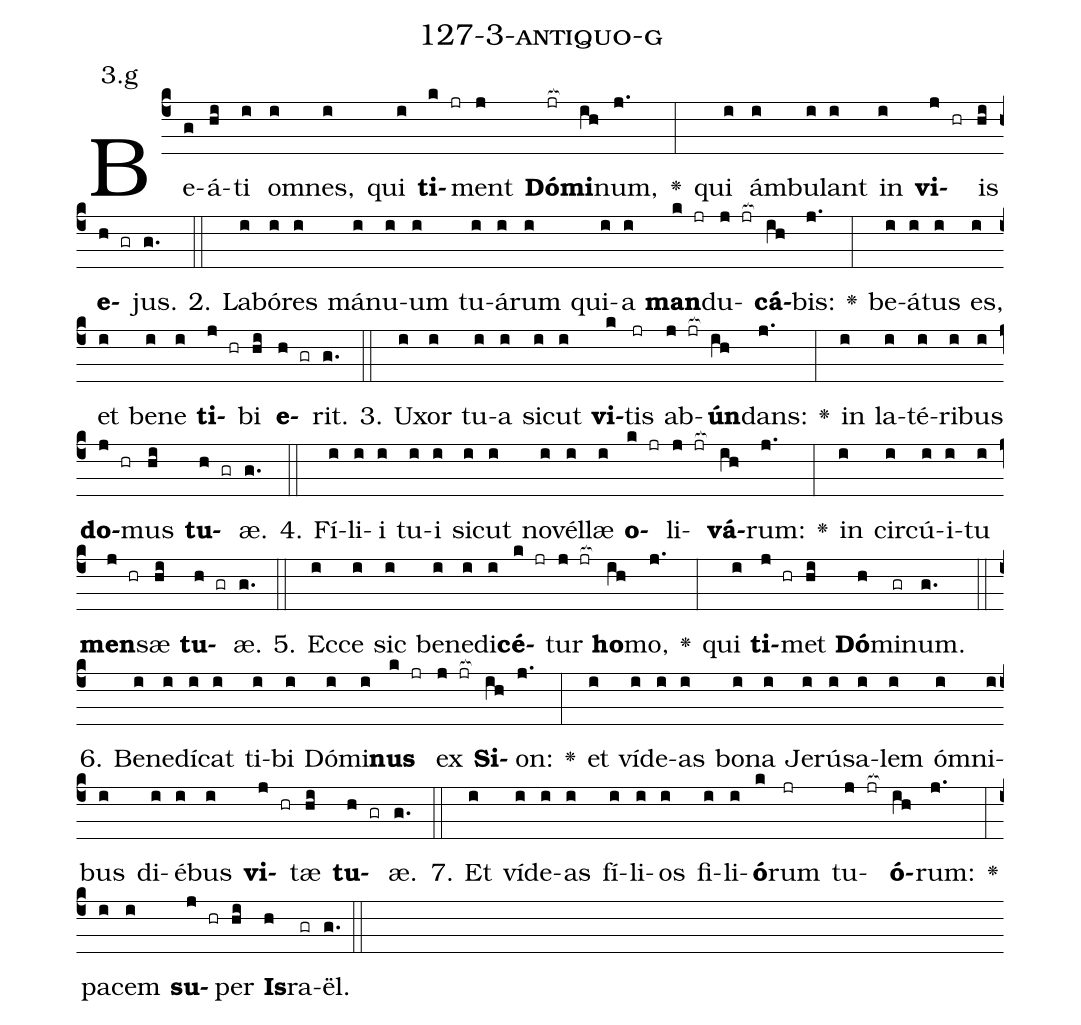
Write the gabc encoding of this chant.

name: 127-3-antiquo-g;
annotation: 3.g;
%%
(c4)Be(g)á(hi)ti(i) om(i)nes,(i) qui(i) <b>ti</b>(k jr)ment(j) <b>Dó</b>(jr[ocb:1{])<b>mi</b>(ih[ocb:0}])num,(j.) <v>\greheightstar</v>(:) qui(i) ám(i)bu(i)lant(i) in(i) <b>vi</b>(j hr)is(hi) <b>e</b>(h gr)jus.(g.) (::)
2. La(i)bó(i)res(i) má(i)nu(i)um(i) tu(i)á(i)rum(i) qui(i)a(i) <b>man</b>(k jr)du(j jr[ocb:1{])<b>cá</b>(ih[ocb:0}])bis:(j.) <v>\greheightstar</v>(:) be(i)á(i)tus(i) es,(i) et(i) be(i)ne(i) <b>ti</b>(j hr)bi(hi) <b>e</b>(h gr)rit.(g.) (::)
3. U(i)xor(i) tu(i)a(i) sic(i)ut(i) <b>vi</b>(k)tis(jr) ab(j jr[ocb:1{])<b>ún</b>(ih[ocb:0}])dans:(j.) <v>\greheightstar</v>(:) in(i) la(i)té(i)ri(i)bus(i) <b>do</b>(j hr)mus(hi) <b>tu</b>(h gr)æ.(g.) (::)
4. Fí(i)li(i)i(i) tu(i)i(i) sic(i)ut(i) no(i)vél(i)læ(i) <b>o</b>(k jr)li(j jr[ocb:1{])<b>vá</b>(ih[ocb:0}])rum:(j.) <v>\greheightstar</v>(:) in(i) cir(i)cú(i)i(i)tu(i) <b>men</b>(j hr)sæ(hi) <b>tu</b>(h gr)æ.(g.) (::)
5. Ec(i)ce(i) sic(i) be(i)ne(i)di(i)<b>cé</b>(k jr)tur(j jr[ocb:1{]) <b>ho</b>(ih[ocb:0}])mo,(j.) <v>\greheightstar</v>(:) qui(i) <b>ti</b>(j hr)met(hi) <b>Dó</b>(h)mi(gr)num.(g.) (::)
6. Be(i)ne(i)dí(i)cat(i) ti(i)bi(i) Dó(i)mi(i)<b>nus</b>(k jr) ex(j jr[ocb:1{]) <b>Si</b>(ih[ocb:0}])on:(j.) <v>\greheightstar</v>(:) et(i) ví(i)de(i)as(i) bo(i)na(i) Je(i)rú(i)sa(i)lem(i) óm(i)ni(i)bus(i) di(i)é(i)bus(i) <b>vi</b>(j hr)tæ(hi) <b>tu</b>(h gr)æ.(g.) (::)
7. Et(i) ví(i)de(i)as(i) fí(i)li(i)os(i) fi(i)li(i)<b>ó</b>(k)rum(jr) tu(j jr[ocb:1{])<b>ó</b>(ih[ocb:0}])rum:(j.) <v>\greheightstar</v>(:) pa(i)cem(i) <b>su</b>(j hr)per(hi) <b>Is</b>(h)ra(gr)ël.(g.) (::)
